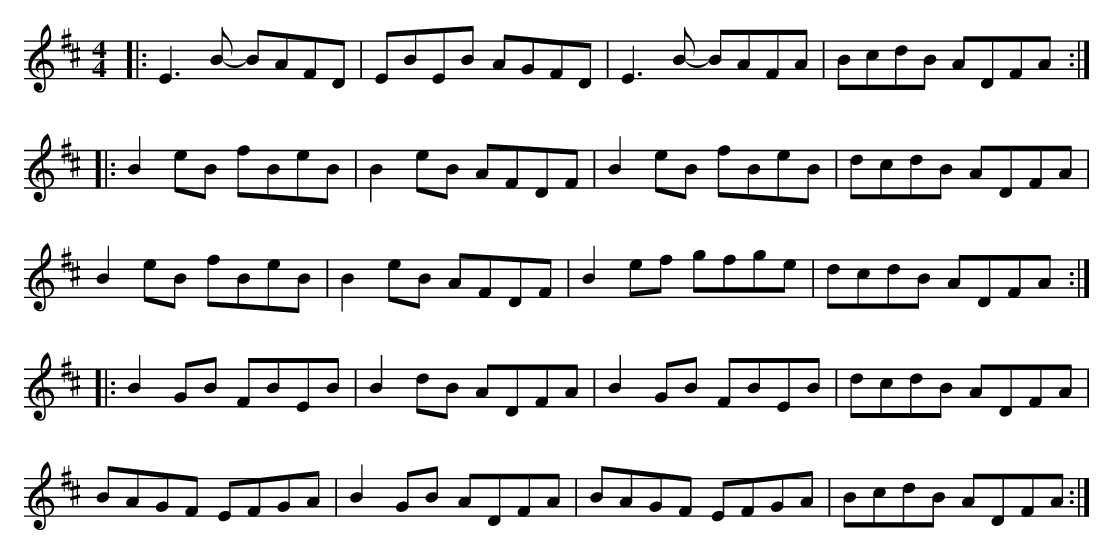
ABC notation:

X:1
M:4/4
K:Edor
|:E3 B- BAFD|EBEB AGFD|E3 B- BAFA|BcdB ADFA:|
|:B2 eB fBeB|B2 eB AFDF|B2eB fBeB| dcdB ADFA|
B2 eB fBeB|B2 eB AFDF| B2ef gfge|dcdB ADFA:|
|:B2 GB FBEB|B2 dB ADFA| B2 GB FBEB|dcdB ADFA|
BAGF EFGA|B2 GB ADFA|BAGF EFGA|BcdB ADFA:|
